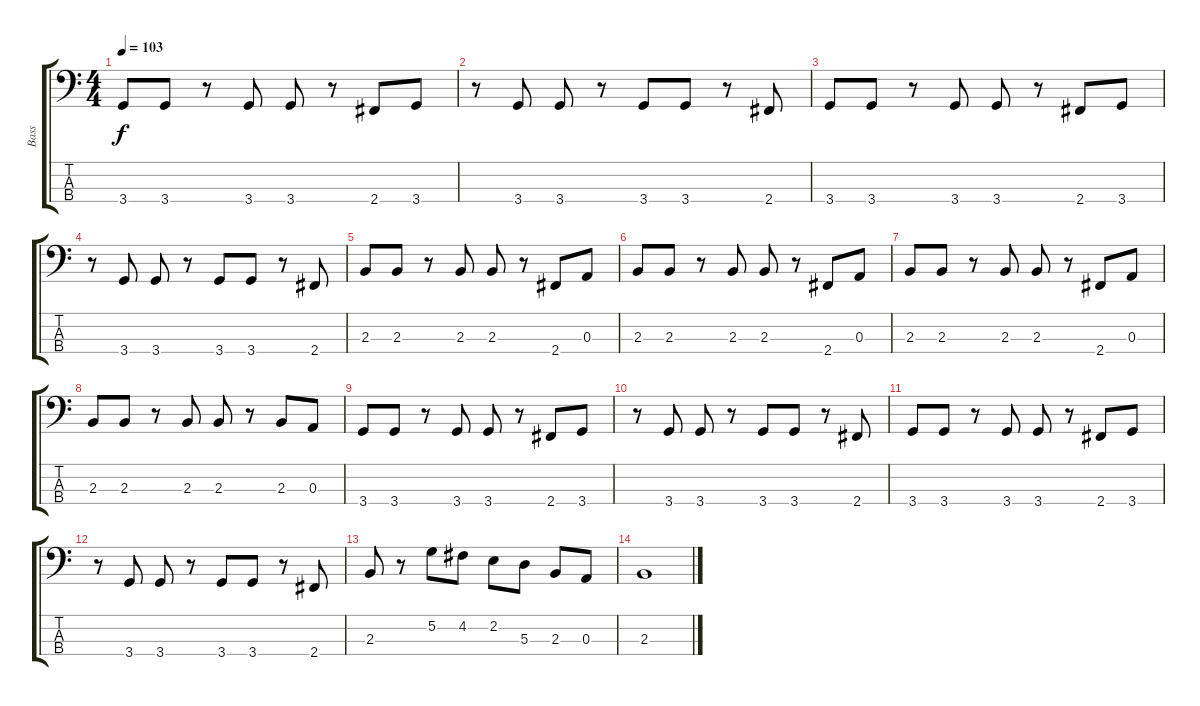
\track ("Bass" "Bass") {instrument electricbassfinger}
\staff {score tabs}
\tuning (G2 D2 A1 E1) {hide}
\ts (4 4)
\tempo 103
\clef f4
\ks c
3.4.8{dy f} 3.4.8 r.8 3.4.8 3.4.8 r.8 2.4.8 3.4.8 |
r.8 3.4.8 3.4.8 r.8 3.4.8 3.4.8 r.8 2.4.8 |
3.4.8 3.4.8 r.8 3.4.8 3.4.8 r.8 2.4.8 3.4.8 |
r.8 3.4.8 3.4.8 r.8 3.4.8 3.4.8 r.8 2.4.8 |
2.3.8 2.3.8 r.8 2.3.8 2.3.8 r.8 2.4.8 0.3.8 |
2.3.8 2.3.8 r.8 2.3.8 2.3.8 r.8 2.4.8 0.3.8 |
2.3.8 2.3.8 r.8 2.3.8 2.3.8 r.8 2.4.8 0.3.8 |
2.3.8 2.3.8 r.8 2.3.8 2.3.8 r.8 2.3.8 0.3.8 |
3.4.8 3.4.8 r.8 3.4.8 3.4.8 r.8 2.4.8 3.4.8 |
r.8 3.4.8 3.4.8 r.8 3.4.8 3.4.8 r.8 2.4.8 |
3.4.8 3.4.8 r.8 3.4.8 3.4.8 r.8 2.4.8 3.4.8 |
r.8 3.4.8 3.4.8 r.8 3.4.8 3.4.8 r.8 2.4.8 |
2.3.8 r.8 5.2.8 4.2.8 2.2.8 5.3.8 2.3.8 0.3.8 |
2.3.1
